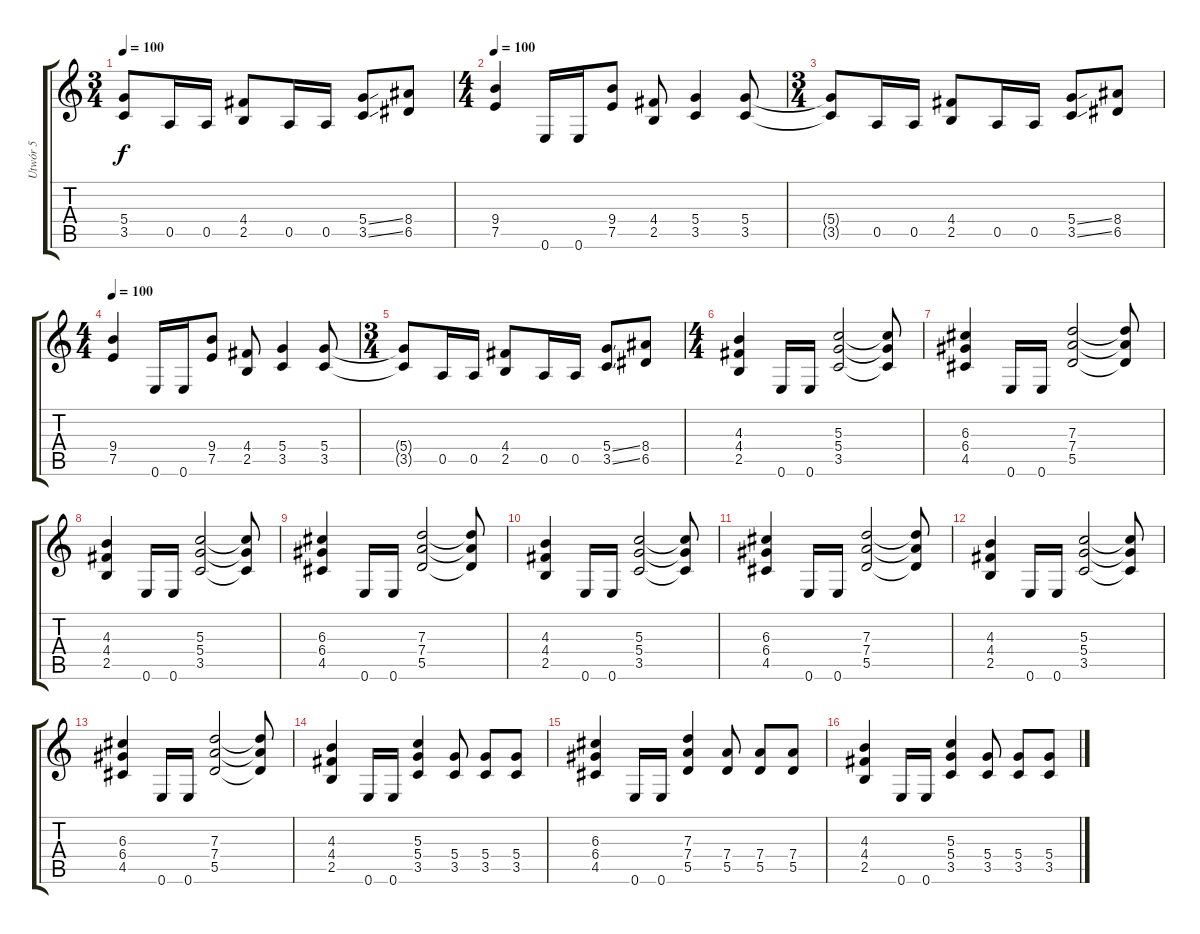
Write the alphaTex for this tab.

\track ("Utwór 5" "Utwór 5") {instrument distortionguitar}
\staff {score tabs}
\tuning (E4 B3 G3 D3 A2 E2) {hide}
\ts (3 4)
\tempo 100
\clef g2
\ks c
(5.4{t} 3.5{t}).8{dy f} 0.5.16 0.5.16 (4.4 2.5).8 0.5.16 0.5.16 (5.4{ss} 3.5{ss}).8 (8.4 6.5).8 |
\ts (4 4)
\tempo 100
(9.4 7.5).4 0.6.16 0.6.16 (9.4 7.5).8 (4.4 2.5).8 (5.4 3.5).4 (5.4 3.5).8 |
\ts (3 4)
(5.4{t} 3.5{t}).8 0.5.16 0.5.16 (4.4 2.5).8 0.5.16 0.5.16 (5.4{ss} 3.5{ss}).8 (8.4 6.5).8 |
\ts (4 4)
\tempo 100
(9.4 7.5).4 0.6.16 0.6.16 (9.4 7.5).8 (4.4 2.5).8 (5.4 3.5).4 (5.4 3.5).8 |
\ts (3 4)
(5.4{t} 3.5{t}).8 0.5.16 0.5.16 (4.4 2.5).8 0.5.16 0.5.16 (5.4{ss} 3.5{ss}).8 (8.4 6.5).8 |
\ts (4 4)
(4.3 4.4 2.5).4 0.6.16 0.6.16 (5.3 5.4 3.5).2 (5.3{t} 5.4{t} 3.5{t}).8 |
(6.3 6.4 4.5).4 0.6.16 0.6.16 (7.3 7.4 5.5).2 (7.3{t} 7.4{t} 5.5{t}).8 |
(4.3 4.4 2.5).4 0.6.16 0.6.16 (5.3 5.4 3.5).2 (5.3{t} 5.4{t} 3.5{t}).8 |
(6.3 6.4 4.5).4 0.6.16 0.6.16 (7.3 7.4 5.5).2 (7.3{t} 7.4{t} 5.5{t}).8 |
(4.3 4.4 2.5).4 0.6.16 0.6.16 (5.3 5.4 3.5).2 (5.3{t} 5.4{t} 3.5{t}).8 |
(6.3 6.4 4.5).4 0.6.16 0.6.16 (7.3 7.4 5.5).2 (7.3{t} 7.4{t} 5.5{t}).8 |
(4.3 4.4 2.5).4 0.6.16 0.6.16 (5.3 5.4 3.5).2 (5.3{t} 5.4{t} 3.5{t}).8 |
(6.3 6.4 4.5).4 0.6.16 0.6.16 (7.3 7.4 5.5).2 (7.3{t} 7.4{t} 5.5{t}).8 |
(4.3 4.4 2.5).4 0.6.16 0.6.16 (5.3 5.4 3.5).4 (5.4 3.5).8 (5.4 3.5).8 (5.4 3.5).8 |
(6.3 6.4 4.5).4 0.6.16 0.6.16 (7.3 7.4 5.5).4 (7.4 5.5).8 (7.4 5.5).8 (7.4 5.5).8 |
(4.3 4.4 2.5).4 0.6.16 0.6.16 (5.3 5.4 3.5).4 (5.4 3.5).8 (5.4 3.5).8 (5.4 3.5).8
